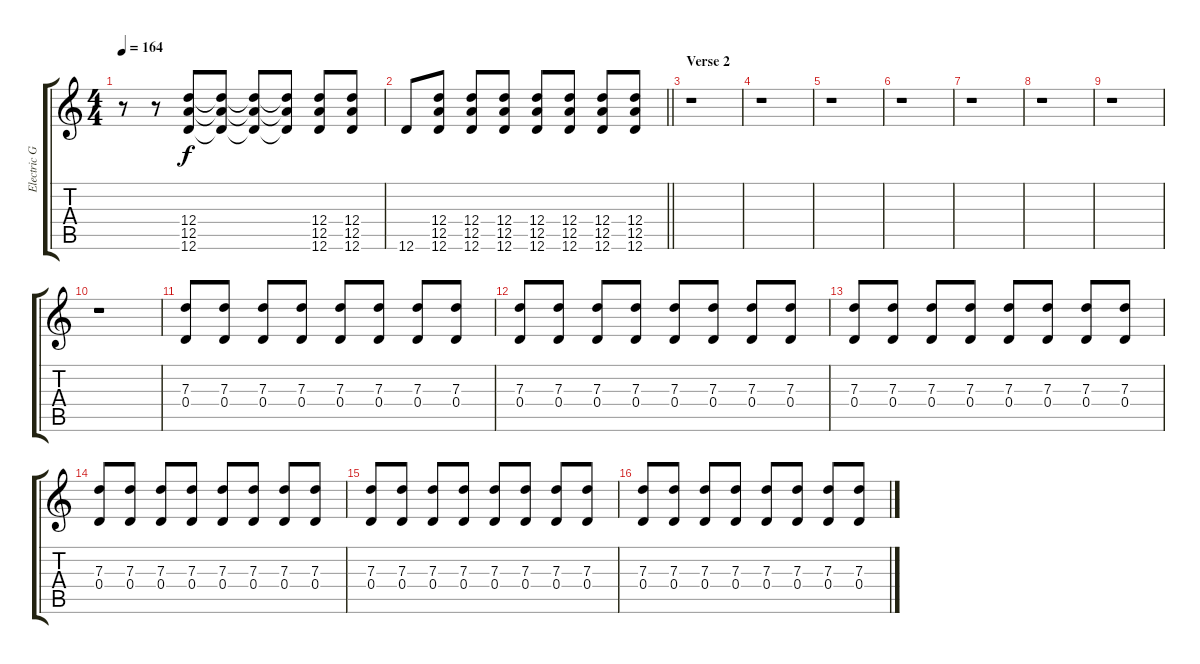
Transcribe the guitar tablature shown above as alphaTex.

\track ("Electric Guitar" "Electric G") {instrument distortionguitar}
\staff {score tabs}
\tuning (E4 B3 G3 D3 A2 D2) {hide}
\ts (4 4)
\tempo 164
\clef g2
\ks c
r.8{dy f} r.8 (12.4 12.5 12.6).8 (12.4{t} 12.5{t} 12.6{t}).8 (12.4{t} 12.5{t} 12.6{t}).8 (12.4{t} 12.5{t} 12.6{t}).8 (12.4 12.5 12.6).8 (12.4 12.5 12.6).8 |
\barLineRight lightlight
12.6.8 (12.4 12.5 12.6).8 (12.4 12.5 12.6).8 (12.4 12.5 12.6).8 (12.4 12.5 12.6).8 (12.4 12.5 12.6).8 (12.4 12.5 12.6).8 (12.4 12.5 12.6).8 |
\section ("" "Verse 2")
r.1 |
r.1 |
r.1 |
r.1 |
r.1 |
r.1 |
r.1 |
r.1 |
(7.3 0.4).8 (7.3 0.4).8 (7.3 0.4).8 (7.3 0.4).8 (7.3 0.4).8 (7.3 0.4).8 (7.3 0.4).8 (7.3 0.4).8 |
(7.3 0.4).8 (7.3 0.4).8 (7.3 0.4).8 (7.3 0.4).8 (7.3 0.4).8 (7.3 0.4).8 (7.3 0.4).8 (7.3 0.4).8 |
(7.3 0.4).8 (7.3 0.4).8 (7.3 0.4).8 (7.3 0.4).8 (7.3 0.4).8 (7.3 0.4).8 (7.3 0.4).8 (7.3 0.4).8 |
(7.3 0.4).8 (7.3 0.4).8 (7.3 0.4).8 (7.3 0.4).8 (7.3 0.4).8 (7.3 0.4).8 (7.3 0.4).8 (7.3 0.4).8 |
(7.3 0.4).8 (7.3 0.4).8 (7.3 0.4).8 (7.3 0.4).8 (7.3 0.4).8 (7.3 0.4).8 (7.3 0.4).8 (7.3 0.4).8 |
(7.3 0.4).8 (7.3 0.4).8 (7.3 0.4).8 (7.3 0.4).8 (7.3 0.4).8 (7.3 0.4).8 (7.3 0.4).8 (7.3 0.4).8
